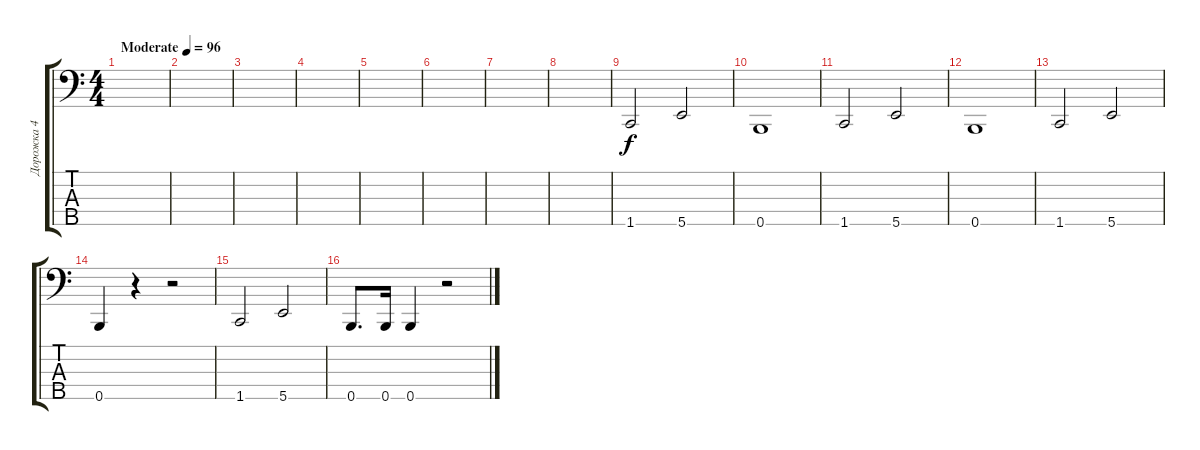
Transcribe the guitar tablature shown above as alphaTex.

\track ("Дорожка 4" "Дорожка 4") {instrument slapbass2}
\staff {score tabs}
\tuning (A2 E2 B1 Gb1 B0) {hide}
\ts (4 4)
\tempo (96 "Moderate")
\clef f4
\ks c
|
|
|
|
|
|
|
|
1.5.2 5.5.2 |
0.5.1 |
1.5.2 5.5.2 |
0.5.1 |
1.5.2 5.5.2 |
0.5.4 r.4 r.2 |
1.5.2 5.5.2 |
0.5.8{d} 0.5.16 0.5.4 r.2
